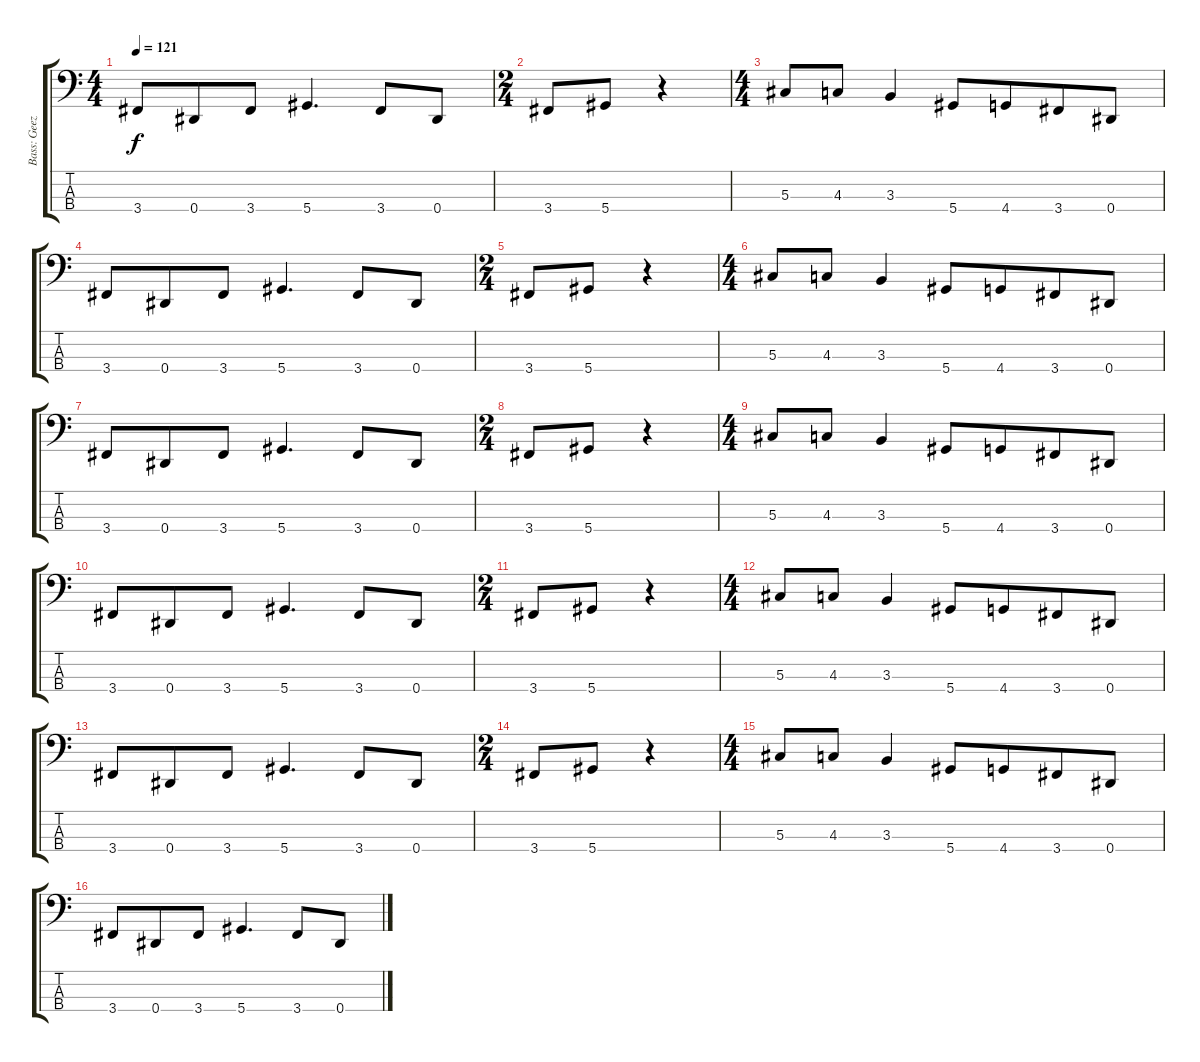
\track ("Bass: Geezer" "Bass: Geez") {instrument electricbassfinger}
\staff {score tabs}
\tuning (Gb2 Db2 Ab1 Eb1) {hide}
\ts (4 4)
\tempo 121
\clef f4
\ks c
3.4.8{dy f} 0.4.8{beam merge} 3.4.8 5.4.4{d} 3.4.8 0.4.8 |
\ts (2 4)
3.4.8 5.4.8 r.4 |
\ts (4 4)
5.3.8 4.3.8 3.3.4 5.4.8 4.4.8{beam merge} 3.4.8 0.4.8 |
3.4.8 0.4.8{beam merge} 3.4.8 5.4.4{d} 3.4.8 0.4.8 |
\ts (2 4)
3.4.8 5.4.8 r.4 |
\ts (4 4)
5.3.8 4.3.8 3.3.4 5.4.8 4.4.8{beam merge} 3.4.8 0.4.8 |
3.4.8 0.4.8{beam merge} 3.4.8 5.4.4{d} 3.4.8 0.4.8 |
\ts (2 4)
3.4.8 5.4.8 r.4 |
\ts (4 4)
5.3.8 4.3.8 3.3.4 5.4.8 4.4.8{beam merge} 3.4.8 0.4.8 |
3.4.8 0.4.8{beam merge} 3.4.8 5.4.4{d} 3.4.8 0.4.8 |
\ts (2 4)
3.4.8 5.4.8 r.4 |
\ts (4 4)
5.3.8 4.3.8 3.3.4 5.4.8 4.4.8{beam merge} 3.4.8 0.4.8 |
3.4.8 0.4.8{beam merge} 3.4.8 5.4.4{d} 3.4.8 0.4.8 |
\ts (2 4)
3.4.8 5.4.8 r.4 |
\ts (4 4)
5.3.8 4.3.8 3.3.4 5.4.8 4.4.8{beam merge} 3.4.8 0.4.8 |
3.4.8 0.4.8{beam merge} 3.4.8 5.4.4{d} 3.4.8 0.4.8
